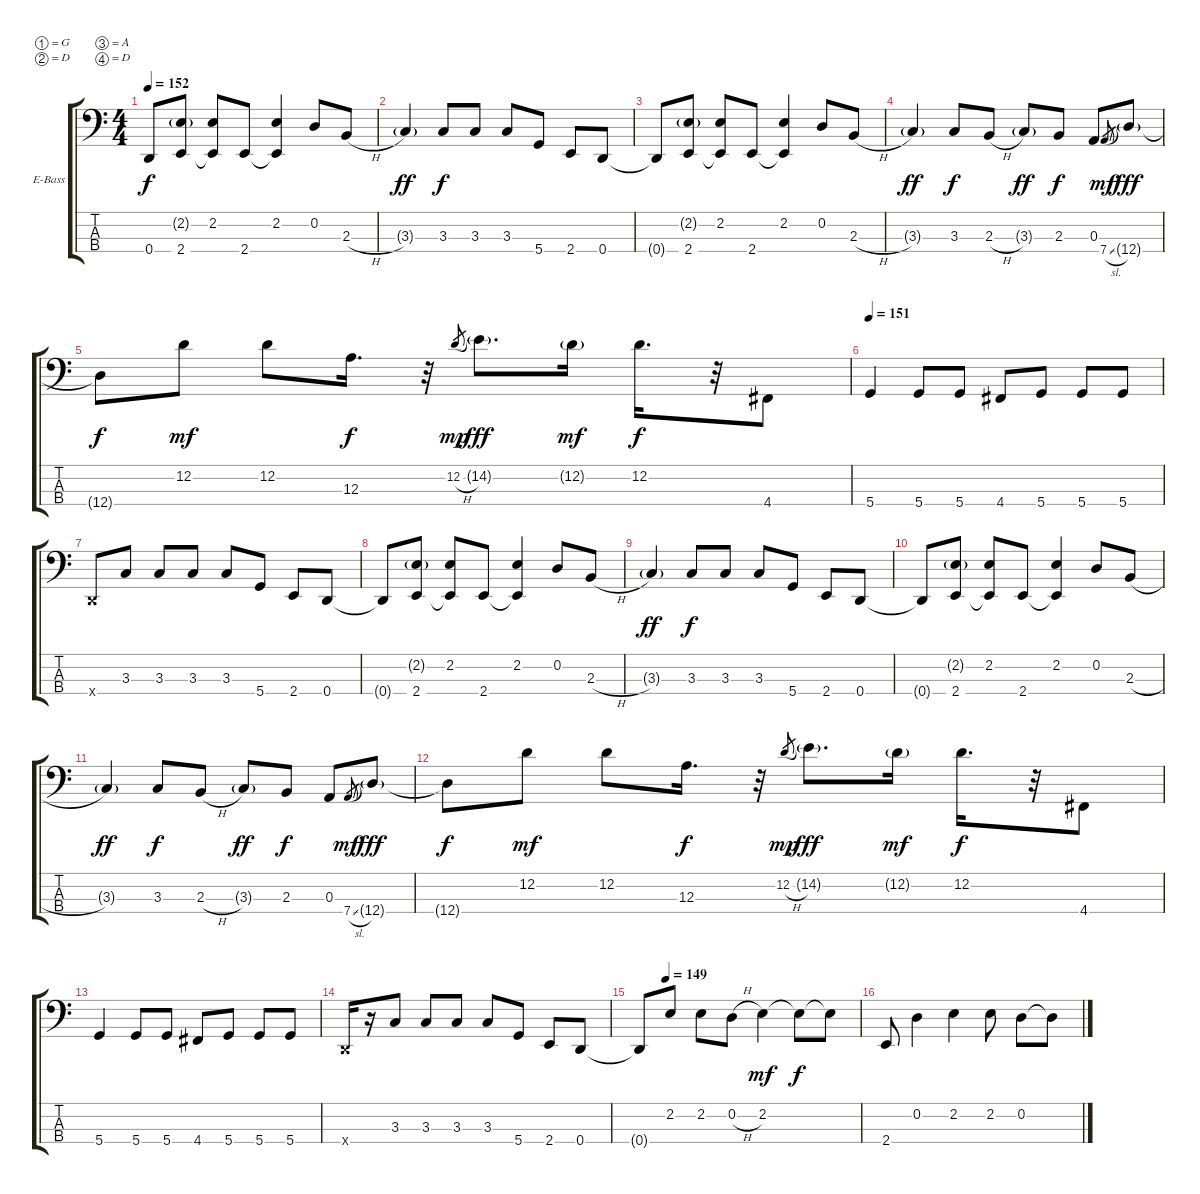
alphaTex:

\bracketExtendMode groupsimilarinstruments
\firstSystemTrackNameOrientation horizontal
\otherSystemsTrackNameOrientation horizontal
\track ("bass" "E-Bass") {instrument electricbasspick}
\staff {score tabs}
\tuning (G3 D2 A1 D1)
\ts (4 4)
\tempo 152
\clef f4
\ks c
0.4{t}.8{dy f} (2.2{g} 2.4).8 (2.2 2.4{t}).8 2.4.8 (2.2 2.4{t}).4 0.2.8 2.3{h}.8 |
3.3{g}.4{dy ff} 3.3.8{dy f} 3.3.8 3.3.8 5.4.8 2.4.8 0.4.8 |
0.4{t}.8 (2.2{g} 2.4).8 (2.2 2.4{t}).8 2.4.8 (2.2 2.4{t}).4 0.2.8 2.3{h}.8 |
3.3{g}.4{dy ff} 3.3.8{dy f} 2.3{h}.8 3.3{g}.8{dy ff} 2.3.8{dy f} 0.3.8 7.4{sl}.8{gr dy mf} 12.4{g}.8{dy fff} |
12.4{t}.8{dy f} 12.2.8{dy mf} 12.2.8 12.3.16{d dy f} r.32 12.2{h}.8{gr dy mp} 14.2{g}.8{d dy fff} 12.2{g}.16{dy mf} 12.2.16{d dy f} r.32 4.4.8 |
\tempo 151
5.4.4 5.4.8 5.4.8 4.4.8 5.4.8 5.4.8 5.4.8 |
0.4{x}.8 3.3.8 3.3.8 3.3.8 3.3.8 5.4.8 2.4.8 0.4.8 |
0.4{t}.8 (2.2{g} 2.4).8 (2.2 2.4{t}).8 2.4.8 (2.2 2.4{t}).4 0.2.8 2.3{h}.8 |
3.3{g}.4{dy ff} 3.3.8{dy f} 3.3.8 3.3.8 5.4.8 2.4.8 0.4.8 |
0.4{t}.8 (2.2{g} 2.4).8 (2.2 2.4{t}).8 2.4.8 (2.2 2.4{t}).4 0.2.8 2.3{h}.8 |
3.3{g}.4{dy ff} 3.3.8{dy f} 2.3{h}.8 3.3{g}.8{dy ff} 2.3.8{dy f} 0.3.8 7.4{sl}.8{gr dy mf} 12.4{g}.8{dy fff} |
12.4{t}.8{dy f} 12.2.8{dy mf} 12.2.8 12.3.16{d dy f} r.32 12.2{h}.8{gr dy mp} 14.2{g}.8{d dy fff} 12.2{g}.16{dy mf} 12.2.16{d dy f} r.32 4.4.8 |
5.4.4 5.4.8 5.4.8 4.4.8 5.4.8 5.4.8 5.4.8 |
0.4{x}.16 r.16 3.3.8 3.3.8 3.3.8 3.3.8 5.4.8 2.4.8 0.4.8 |
\tempo (149 0.125)
0.4{t}.8 2.2.8 2.2.8 0.2{h}.8 2.2.4{dy mf} 2.2{t}.8{dy f} 2.2{t}.8 |
2.4.8 0.2.4 2.2.4 2.2.8 0.2.8 0.2{t}.8
